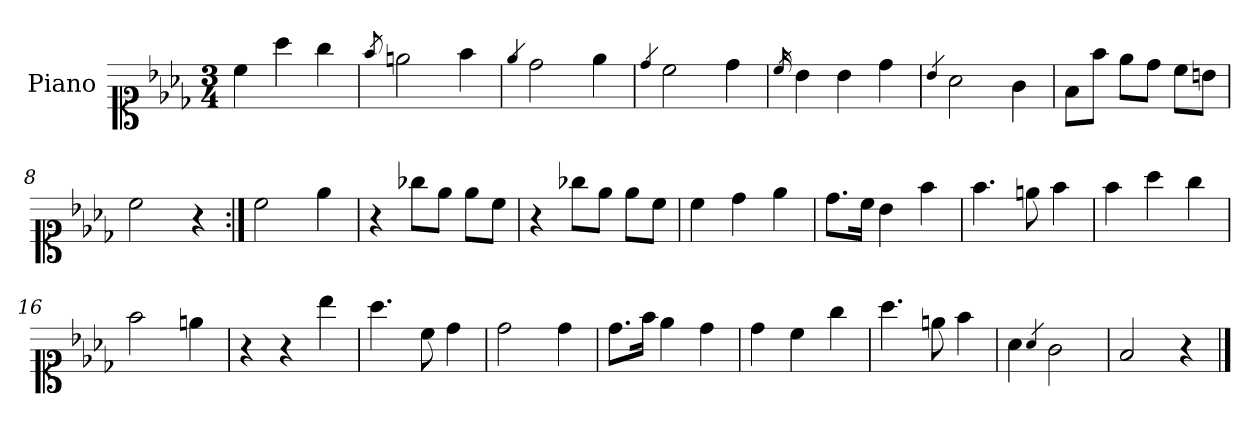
**kern
*part1
*staff1
*I"Piano
*I'Pno.
*clefC1
*k[b-e-a-d-]
*M3/4
=1
4cc\
4aa-\
4gg\
=2
8qff/
2een\
4ff\
=3
4qee-/
2dd-\
4ee-\
=4
4qdd-/
2cc\
4dd-\
=5
16qcc/
4b-\
4b-\
4dd-\
=6
4qb-/
2a-\
4g\
=7
8f\L
8ff\J
8ee-\L
8dd-\J
8cc\L
8bn\J
=8
2cc\
4r
=9:|!
2cc\
4ee-\
!!LO:LB:g=z
=10
4r
8gg-X\L
8ee-\J
8ee-\L
8cc\J
=11
4r
8gg-X\L
8ee-\J
8ee-\L
8cc\J
=12
4cc\
4dd-\
4ee-\
=13
8.dd-\L
16cc\Jk
4b-\
4ff\
=14
4.ff\
8een\
4ff\
=15
4ff\
4aa-\
4gg\
=16
2ff\
4een\
=17
4r
4r
4bb-\
!!LO:LB:g=z
=18
4.aa-\
8cc\
4dd-\
=19
2dd-\
4dd-\
=20
8.dd-\L
16ff\Jk
4ee-\
4dd-\
=21
4dd-\
4cc\
4gg\
=22
4.aa-\
8een\
4ff\
=23
4a-\
4qa-/
2g\
=24
2f/
4r
==
*-
